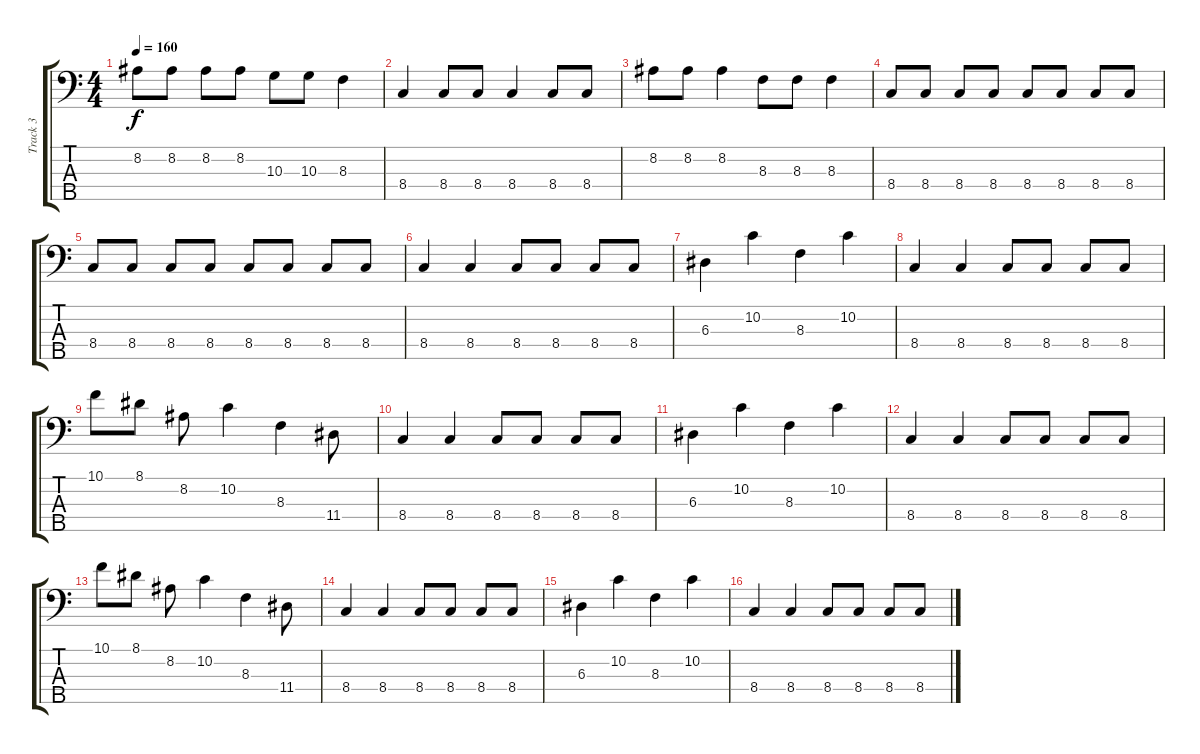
\track ("Track 3" "Track 3") {instrument electricbasspick}
\staff {score tabs}
\tuning (G2 D2 A1 E1 B0) {hide}
\ts (4 4)
\tempo 160
\clef f4
\ks c
8.2.8{dy f} 8.2.8 8.2.8 8.2.8 10.3.8 10.3.8 8.3.4 |
8.4.4 8.4.8 8.4.8 8.4.4 8.4.8 8.4.8 |
8.2.8 8.2.8 8.2.4 8.3.8 8.3.8 8.3.4 |
8.4.8 8.4.8 8.4.8 8.4.8 8.4.8 8.4.8 8.4.8 8.4.8 |
8.4.8 8.4.8 8.4.8 8.4.8 8.4.8 8.4.8 8.4.8 8.4.8 |
8.4.4 8.4.4 8.4.8 8.4.8 8.4.8 8.4.8 |
6.3.4 10.2.4 8.3.4 10.2.4 |
8.4.4 8.4.4 8.4.8 8.4.8 8.4.8 8.4.8 |
10.1.8 8.1.8 8.2.8 10.2.4 8.3.4 11.4.8 |
8.4.4 8.4.4 8.4.8 8.4.8 8.4.8 8.4.8 |
6.3.4 10.2.4 8.3.4 10.2.4 |
8.4.4 8.4.4 8.4.8 8.4.8 8.4.8 8.4.8 |
10.1.8 8.1.8 8.2.8 10.2.4 8.3.4 11.4.8 |
8.4.4 8.4.4 8.4.8 8.4.8 8.4.8 8.4.8 |
6.3.4 10.2.4 8.3.4 10.2.4 |
8.4.4 8.4.4 8.4.8 8.4.8 8.4.8 8.4.8
